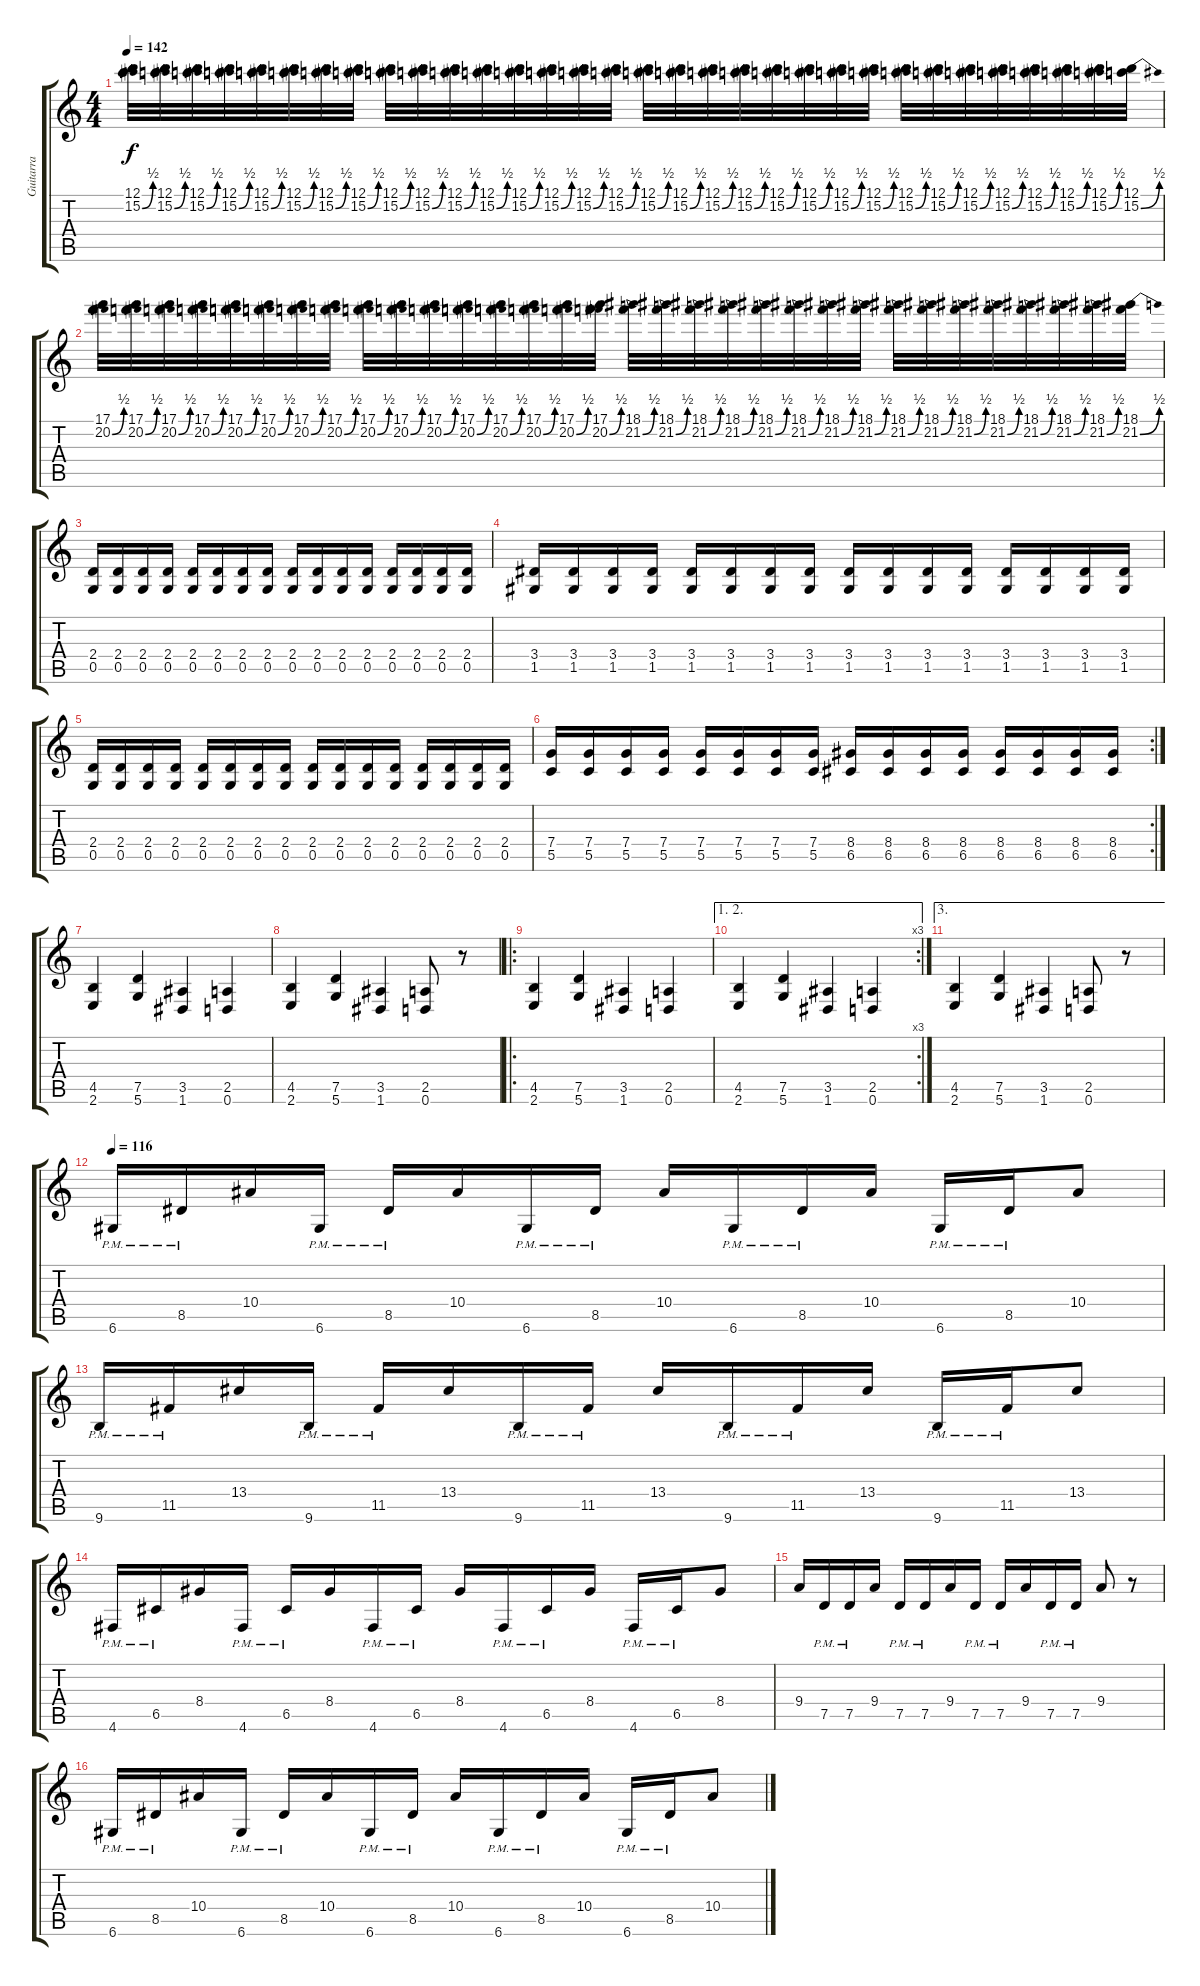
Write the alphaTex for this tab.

\track ("Guitarra" "Guitarra") {instrument distortionguitar}
\staff {score tabs}
\tuning (D4 A3 F3 C3 G2 D2) {hide}
\ts (4 4)
\tempo 142
\clef g2
\ks c
(12.1 15.2{be (bend 0 0 60 2)}).32{dy f} (12.1 15.2{be (bend 0 0 60 2)}).32 (12.1 15.2{be (bend 0 0 60 2)}).32 (12.1 15.2{be (bend 0 0 60 2)}).32 (12.1 15.2{be (bend 0 0 60 2)}).32 (12.1 15.2{be (bend 0 0 60 2)}).32 (12.1 15.2{be (bend 0 0 60 2)}).32 (12.1 15.2{be (bend 0 0 60 2)}).32 (12.1 15.2{be (bend 0 0 60 2)}).32 (12.1 15.2{be (bend 0 0 60 2)}).32 (12.1 15.2{be (bend 0 0 60 2)}).32 (12.1 15.2{be (bend 0 0 60 2)}).32 (12.1 15.2{be (bend 0 0 60 2)}).32 (12.1 15.2{be (bend 0 0 60 2)}).32 (12.1 15.2{be (bend 0 0 60 2)}).32 (12.1 15.2{be (bend 0 0 60 2)}).32 (12.1 15.2{be (bend 0 0 60 2)}).32 (12.1 15.2{be (bend 0 0 60 2)}).32 (12.1 15.2{be (bend 0 0 60 2)}).32 (12.1 15.2{be (bend 0 0 60 2)}).32 (12.1 15.2{be (bend 0 0 60 2)}).32 (12.1 15.2{be (bend 0 0 60 2)}).32 (12.1 15.2{be (bend 0 0 60 2)}).32 (12.1 15.2{be (bend 0 0 60 2)}).32 (12.1 15.2{be (bend 0 0 60 2)}).32 (12.1 15.2{be (bend 0 0 60 2)}).32 (12.1 15.2{be (bend 0 0 60 2)}).32 (12.1 15.2{be (bend 0 0 60 2)}).32 (12.1 15.2{be (bend 0 0 60 2)}).32 (12.1 15.2{be (bend 0 0 60 2)}).32 (12.1 15.2{be (bend 0 0 60 2)}).32 (12.1 15.2{be (bend 0 0 60 2)}).32 |
(17.1 20.2{be (bend 0 0 60 2)}).32 (17.1 20.2{be (bend 0 0 60 2)}).32 (17.1 20.2{be (bend 0 0 60 2)}).32 (17.1 20.2{be (bend 0 0 60 2)}).32 (17.1 20.2{be (bend 0 0 60 2)}).32 (17.1 20.2{be (bend 0 0 60 2)}).32 (17.1 20.2{be (bend 0 0 60 2)}).32 (17.1 20.2{be (bend 0 0 60 2)}).32 (17.1 20.2{be (bend 0 0 60 2)}).32 (17.1 20.2{be (bend 0 0 60 2)}).32 (17.1 20.2{be (bend 0 0 60 2)}).32 (17.1 20.2{be (bend 0 0 60 2)}).32 (17.1 20.2{be (bend 0 0 60 2)}).32 (17.1 20.2{be (bend 0 0 60 2)}).32 (17.1 20.2{be (bend 0 0 60 2)}).32 (17.1 20.2{be (bend 0 0 60 2)}).32 (18.1 21.2{be (bend 0 0 60 2)}).32 (18.1 21.2{be (bend 0 0 60 2)}).32 (18.1 21.2{be (bend 0 0 60 2)}).32 (18.1 21.2{be (bend 0 0 60 2)}).32 (18.1 21.2{be (bend 0 0 60 2)}).32 (18.1 21.2{be (bend 0 0 60 2)}).32 (18.1 21.2{be (bend 0 0 60 2)}).32 (18.1 21.2{be (bend 0 0 60 2)}).32 (18.1 21.2{be (bend 0 0 60 2)}).32 (18.1 21.2{be (bend 0 0 60 2)}).32 (18.1 21.2{be (bend 0 0 60 2)}).32 (18.1 21.2{be (bend 0 0 60 2)}).32 (18.1 21.2{be (bend 0 0 60 2)}).32 (18.1 21.2{be (bend 0 0 60 2)}).32 (18.1 21.2{be (bend 0 0 60 2)}).32 (18.1 21.2{be (bend 0 0 60 2)}).32 |
(2.4 0.5).16 (2.4 0.5).16 (2.4 0.5).16 (2.4 0.5).16 (2.4 0.5).16 (2.4 0.5).16 (2.4 0.5).16 (2.4 0.5).16 (2.4 0.5).16 (2.4 0.5).16 (2.4 0.5).16 (2.4 0.5).16 (2.4 0.5).16 (2.4 0.5).16 (2.4 0.5).16 (2.4 0.5).16 |
(3.4 1.5).16 (3.4 1.5).16 (3.4 1.5).16 (3.4 1.5).16 (3.4 1.5).16 (3.4 1.5).16 (3.4 1.5).16 (3.4 1.5).16 (3.4 1.5).16 (3.4 1.5).16 (3.4 1.5).16 (3.4 1.5).16 (3.4 1.5).16 (3.4 1.5).16 (3.4 1.5).16 (3.4 1.5).16 |
(2.4 0.5).16 (2.4 0.5).16 (2.4 0.5).16 (2.4 0.5).16 (2.4 0.5).16 (2.4 0.5).16 (2.4 0.5).16 (2.4 0.5).16 (2.4 0.5).16 (2.4 0.5).16 (2.4 0.5).16 (2.4 0.5).16 (2.4 0.5).16 (2.4 0.5).16 (2.4 0.5).16 (2.4 0.5).16 |
\rc 2
(7.4 5.5).16 (7.4 5.5).16 (7.4 5.5).16 (7.4 5.5).16 (7.4 5.5).16 (7.4 5.5).16 (7.4 5.5).16 (7.4 5.5).16 (8.4 6.5).16 (8.4 6.5).16 (8.4 6.5).16 (8.4 6.5).16 (8.4 6.5).16 (8.4 6.5).16 (8.4 6.5).16 (8.4 6.5).16 |
(4.5 2.6).4 (7.5 5.6).4 (3.5 1.6).4 (2.5 0.6).4 |
(4.5 2.6).4 (7.5 5.6).4 (3.5 1.6).4 (2.5 0.6).8 r.8 |
\ro
(4.5 2.6).4 (7.5 5.6).4 (3.5 1.6).4 (2.5 0.6).4 |
\ae (1 2)
\rc 3
(4.5 2.6).4 (7.5 5.6).4 (3.5 1.6).4 (2.5 0.6).4 |
\ae 3
(4.5 2.6).4 (7.5 5.6).4 (3.5 1.6).4 (2.5 0.6).8 r.8 |
\tempo 116
6.6{pm}.16 8.5{pm}.16 10.4.16 6.6{pm}.16 8.5{pm}.16 10.4.16 6.6{pm}.16 8.5{pm}.16 10.4.16 6.6{pm}.16 8.5{pm}.16 10.4.16 6.6{pm}.16 8.5{pm}.16 10.4.8 |
9.6{pm}.16 11.5{pm}.16 13.4.16 9.6{pm}.16 11.5{pm}.16 13.4.16 9.6{pm}.16 11.5{pm}.16 13.4.16 9.6{pm}.16 11.5{pm}.16 13.4.16 9.6{pm}.16 11.5{pm}.16 13.4.8 |
4.6{pm}.16 6.5{pm}.16 8.4.16 4.6{pm}.16 6.5{pm}.16 8.4.16 4.6{pm}.16 6.5{pm}.16 8.4.16 4.6{pm}.16 6.5{pm}.16 8.4.16 4.6{pm}.16 6.5{pm}.16 8.4.8 |
9.4.16 7.5{pm}.16 7.5{pm}.16 9.4.16 7.5{pm}.16 7.5{pm}.16 9.4.16 7.5{pm}.16 7.5{pm}.16 9.4.16 7.5{pm}.16 7.5{pm}.16 9.4.8 r.8 |
6.6{pm}.16 8.5{pm}.16 10.4.16 6.6{pm}.16 8.5{pm}.16 10.4.16 6.6{pm}.16 8.5{pm}.16 10.4.16 6.6{pm}.16 8.5{pm}.16 10.4.16 6.6{pm}.16 8.5{pm}.16 10.4.8
